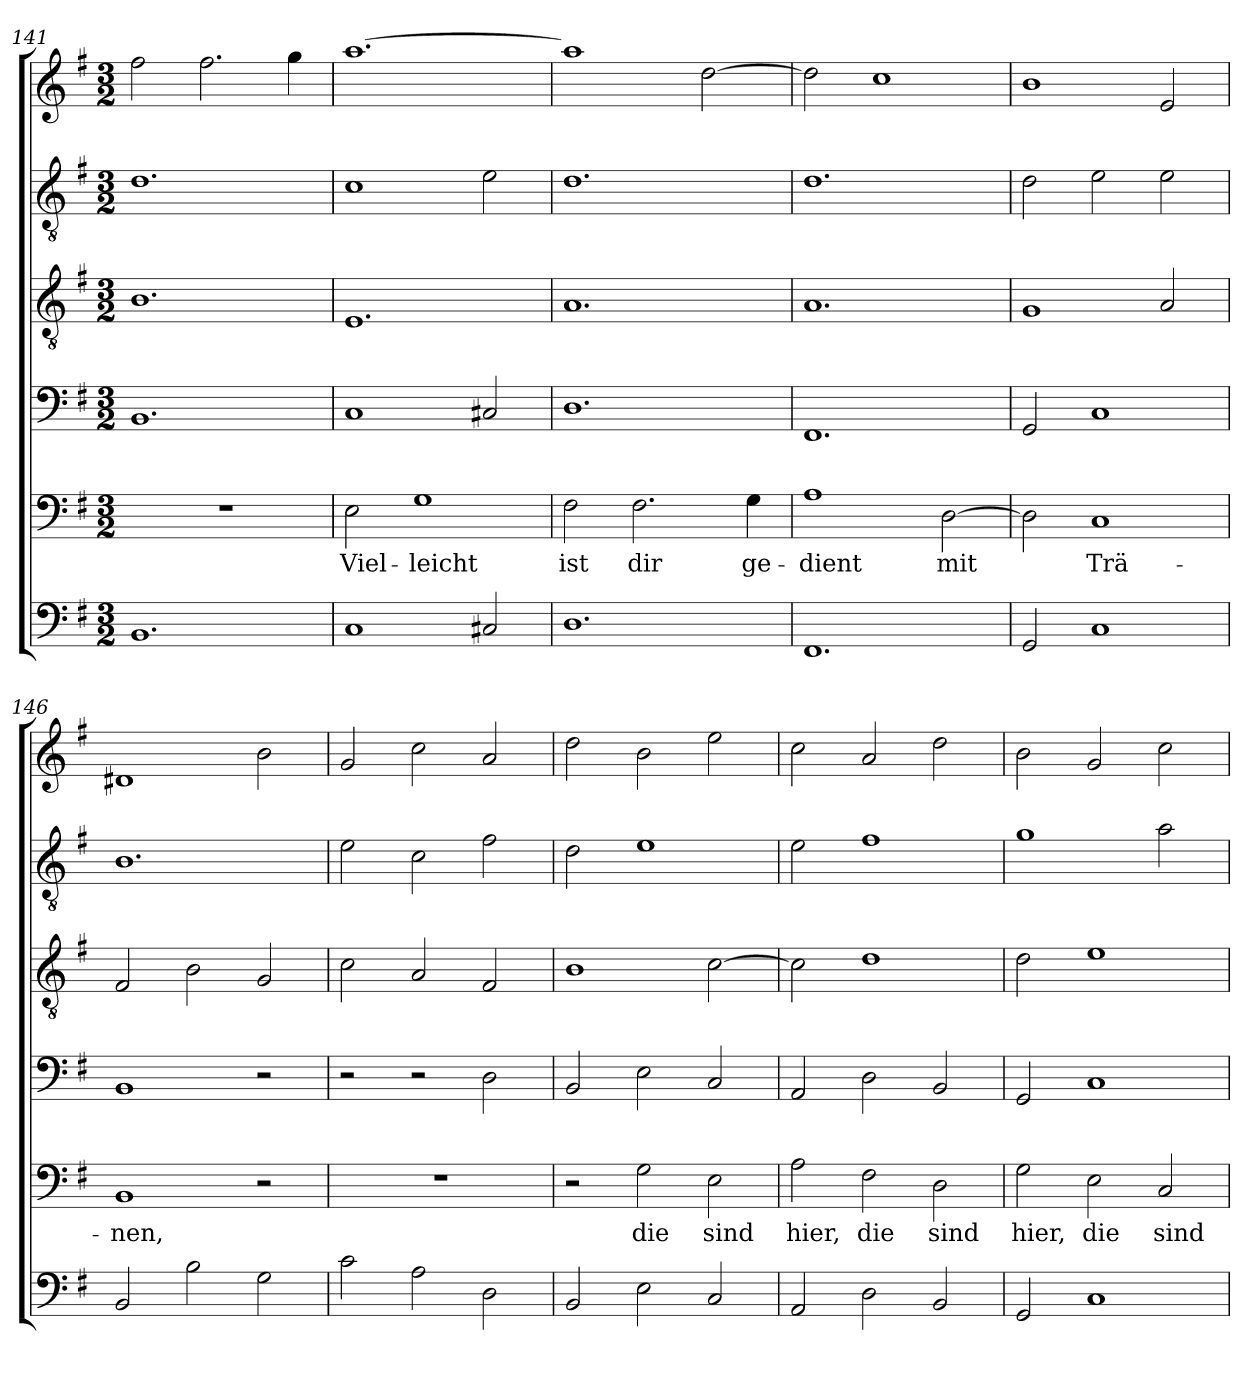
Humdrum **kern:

**kern	**kern	**text	**kern	**kern	**kern	**kern
*part6	*part5	*part5	*part4	*part3	*part2	*part1
*staff6	*staff5	*staff5	*staff4	*staff3	*staff2	*staff1
*clefF4	*clefF4	*	*clefF4	*clefGv2	*clefGv2	*clefG2
*k[f#]	*k[f#]	*	*k[f#]	*k[f#]	*k[f#]	*k[f#]
*e:	*e:	*	*e:	*e:	*e:	*e:
*M3/2	*M3/2	*	*M3/2	*M3/2	*M3/2	*M3/2
=141	=141	=141	=141	=141	=141	=141
1.BB	1.r	.	1.BB	1.B	1.d	2ff#\
.	.	.	.	.	.	2.ff#\
.	.	.	.	.	.	4gg\
=142	=142	=142	=142	=142	=142	=142
!	!	!LO:LY:b	!	!	!	!
1C	2E\	Viel-	1C	1.E	1c	[1.aa
!	!	!LO:LY:b	!	!	!	!
.	1G	-leicht	.	.	.	.
2C#X/	.	.	2C#X/	.	2e\	.
=143	=143	=143	=143	=143	=143	=143
!	!	!LO:LY:b	!	!	!	!
1.D	2F#\	ist	1.D	1.A	1.d	1aa]
!	!	!LO:LY:b	!	!	!	!
.	2.F#\	dir	.	.	.	.
.	.	.	.	.	.	[2dd\
!	!	!LO:LY:b	!	!	!	!
.	4G\	ge-	.	.	.	.
=144	=144	=144	=144	=144	=144	=144
!	!	!LO:LY:b	!	!	!	!
1.FF#	1A	-dient	1.FF#	1.A	1.d	2dd\]
.	.	.	.	.	.	1cc
!	!	!LO:LY:b	!	!	!	!
.	[2D\	mit	.	.	.	.
=145	=145	=145	=145	=145	=145	=145
2GG/	2D\]	.	2GG/	1G	2d\	1b
!	!	!LO:LY:b	!	!	!	!
1C	1C	Trä-	1C	.	2e\	.
.	.	.	.	2A/	2e\	2e/
=146	=146	=146	=146	=146	=146	=146
!	!	!LO:LY:b	!	!	!	!
2BB/	1BB	-nen,	1BB	2F#/	1.B	1d#X
2B\	.	.	.	2B\	.	.
2G\	2r	.	2r	2G/	.	2b\
=147	=147	=147	=147	=147	=147	=147
2c\	1.r	.	2r	2c\	2e\	2g/
2A\	.	.	2r	2A/	2c\	2cc\
2D\	.	.	2D\	2F#/	2f#\	2a/
=148	=148	=148	=148	=148	=148	=148
2BB/	2r	.	2BB/	1B	2d\	2dd\
!	!	!LO:LY:b	!	!	!	!
2E\	2G\	die	2E\	.	1e	2b\
!	!	!LO:LY:b	!	!	!	!
2C/	2E\	sind	2C/	[2c\	.	2ee\
!!LO:LB:g=z
=149	=149	=149	=149	=149	=149	=149
!	!	!LO:LY:b	!	!	!	!
2AA/	2A\	hier,	2AA/	2c\]	2e\	2cc\
!	!	!LO:LY:b	!	!	!	!
2D\	2F#\	die	2D\	1d	1f#	2a/
!	!	!LO:LY:b	!	!	!	!
2BB/	2D\	sind	2BB/	.	.	2dd\
=150	=150	=150	=150	=150	=150	=150
!	!	!LO:LY:b	!	!	!	!
2GG/	2G\	hier,	2GG/	2d\	1g	2b\
!	!	!LO:LY:b	!	!	!	!
1C	2E\	die	1C	1e	.	2g/
!	!	!LO:LY:b	!	!	!	!
.	2C/	sind	.	.	2a\	2cc\
=	=	=	=	=	=	=
*-	*-	*-	*-	*-	*-	*-
